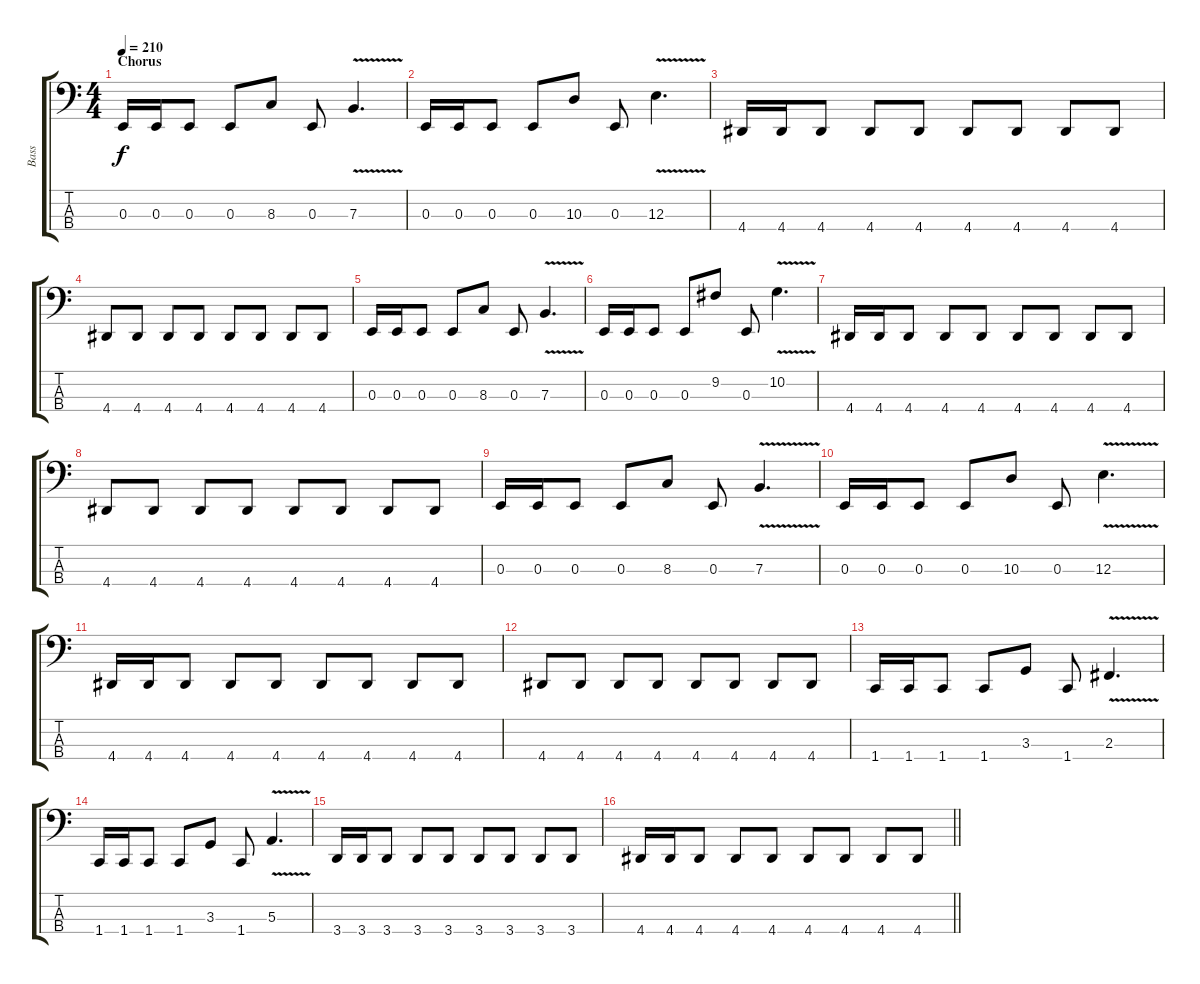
\track ("Bass" "Bass") {instrument electricbassfinger}
\staff {score tabs}
\tuning (D2 A1 E1 B0) {hide}
\ts (4 4)
\section ("" "Chorus")
\tempo 210
\clef f4
\ks c
0.3.16{dy f} 0.3.16 0.3.8 0.3.8 8.3.8 0.3.8 7.3{v}.4{d} |
0.3.16 0.3.16 0.3.8 0.3.8 10.3.8 0.3.8 12.3{v}.4{d} |
4.4.16 4.4.16 4.4.8 4.4.8 4.4.8 4.4.8 4.4.8 4.4.8 4.4.8 |
4.4.8 4.4.8 4.4.8 4.4.8 4.4.8 4.4.8 4.4.8 4.4.8 |
0.3.16 0.3.16 0.3.8 0.3.8 8.3.8 0.3.8 7.3{v}.4{d} |
0.3.16 0.3.16 0.3.8 0.3.8 9.2.8 0.3.8 10.2{v}.4{d} |
4.4.16 4.4.16 4.4.8 4.4.8 4.4.8 4.4.8 4.4.8 4.4.8 4.4.8 |
4.4.8 4.4.8 4.4.8 4.4.8 4.4.8 4.4.8 4.4.8 4.4.8 |
0.3.16 0.3.16 0.3.8 0.3.8 8.3.8 0.3.8 7.3{v}.4{d} |
0.3.16 0.3.16 0.3.8 0.3.8 10.3.8 0.3.8 12.3{v}.4{d} |
4.4.16 4.4.16 4.4.8 4.4.8 4.4.8 4.4.8 4.4.8 4.4.8 4.4.8 |
4.4.8 4.4.8 4.4.8 4.4.8 4.4.8 4.4.8 4.4.8 4.4.8 |
1.4.16 1.4.16 1.4.8 1.4.8 3.3.8 1.4.8 2.3{v}.4{d} |
1.4.16 1.4.16 1.4.8 1.4.8 3.3.8 1.4.8 5.3{v}.4{d} |
3.4.16 3.4.16 3.4.8 3.4.8 3.4.8 3.4.8 3.4.8 3.4.8 3.4.8 |
\barLineRight lightlight
4.4.16 4.4.16 4.4.8 4.4.8 4.4.8 4.4.8 4.4.8 4.4.8 4.4.8
